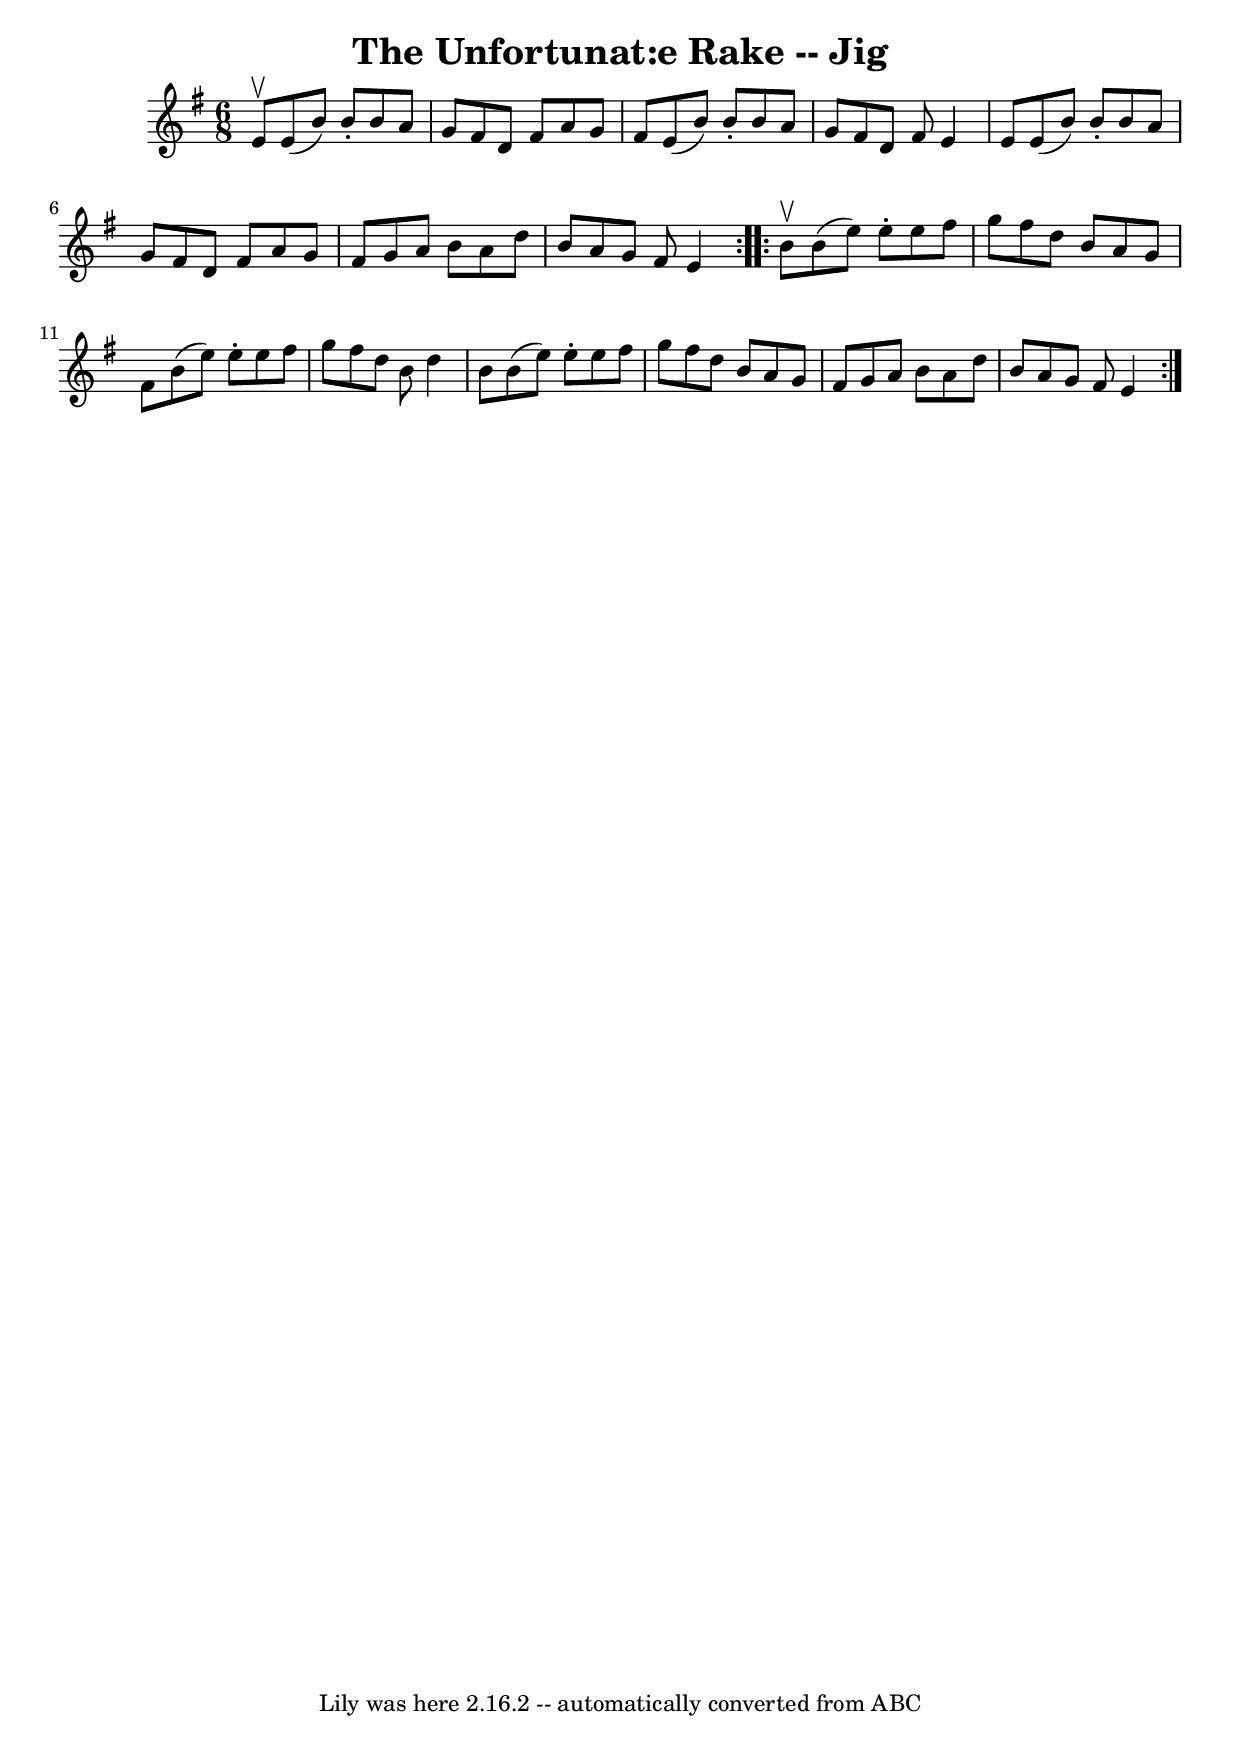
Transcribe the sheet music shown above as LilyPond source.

\version "2.16.2"
\include "Mammoth.ily"
\header {
  %% book = "Ryan's Mammoth Collection"
  crossRefNumber = "1"
  footnotes = "\\\\89 467"
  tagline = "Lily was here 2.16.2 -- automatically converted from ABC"
  title = "The Unfortunat:e Rake -- Jig"

}
voicedefault =  {



  \repeat volta 2 {

    \time 6/8 
    \key e \minor e'8^\upbow |
    e'8 (b'8) b'8 -.   
    b'8 a'8 g'8    |
    fis'8 d'8 fis'8 a'8 g'8 fis'8    
    |
    e'8 (b'8) b'8 -. b'8 a'8 g'8    |
    fis'8    
    d'8 fis'8 e'4 e'8    |
    e'8 (b'8) b'8 -. b'8    
    a'8 g'8    |
    fis'8 d'8 fis'8 a'8 g'8 fis'8    
    |
    g'8 a'8 b'8 a'8 d''8 b'8    |
    a'8 g'8    
    fis'8 e'4  
  }     
  \repeat volta 2 {
    b'8^\upbow |
    b'8 (e''8  
    -) e''8 -. e''8 fis''8 g''8    |
    fis''8 d''8 b'8    
    a'8 g'8 fis'8    |
    b'8 (e''8) e''8 -. e''8 fis''8   
    g''8    |
    fis''8 d''8 b'8 d''4 b'8    |
    b'8 (
    e''8) e''8 -. e''8 fis''8 g''8    |
    fis''8 d''8    
    b'8 a'8 g'8 fis'8    |
    g'8 a'8 b'8 a'8 d''8    
    b'8    |
    a'8 g'8 fis'8 e'4  
  }   

}

\score{
  <<

    \context Staff="default"
    {
      \voicedefault 
      
    }

  >>
  \layout {
    
  }
  \midi {
  }

}
